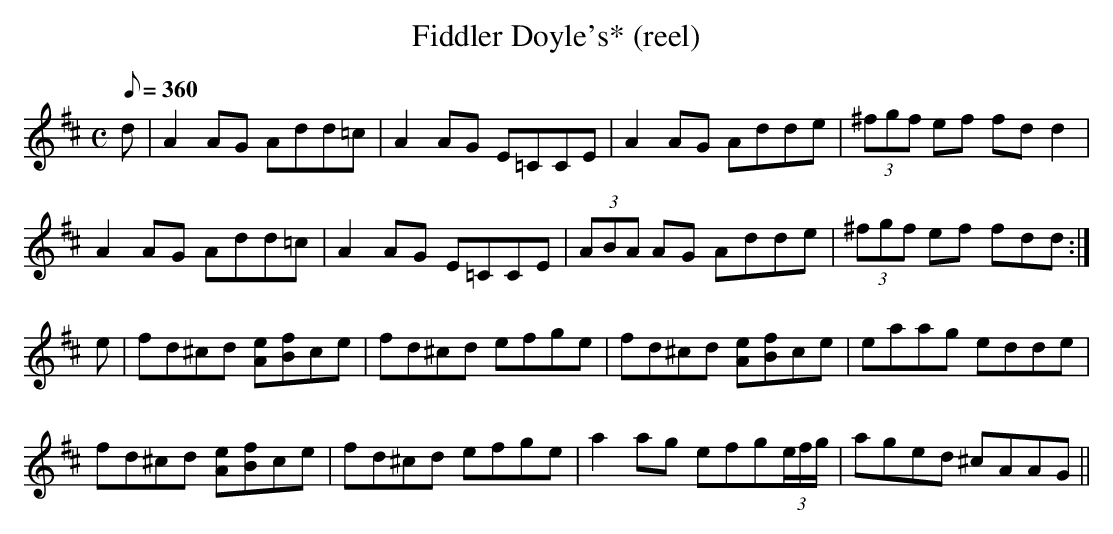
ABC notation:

X:1
T:Fiddler Doyle's* (reel) % nf<bb
L:1/8
M:C
Q:360
K:D major
d|A2AG Add=c|A2AG E=CCE|A2AG Adde|(3^fgf ef fdd2|
A2AG Add=c|A2AG E=CCE|(3ABA AG Adde|(3^fgf ef fdd:|
e|fd^cd [eA][fB]ce|fd^cd efge|fd^cd [eA][fB]ce|eaag edde|
fd^cd [eA][fB]ce|fd^cd efge|a2ag efg(3e/f/g/|aged ^cAAG||
